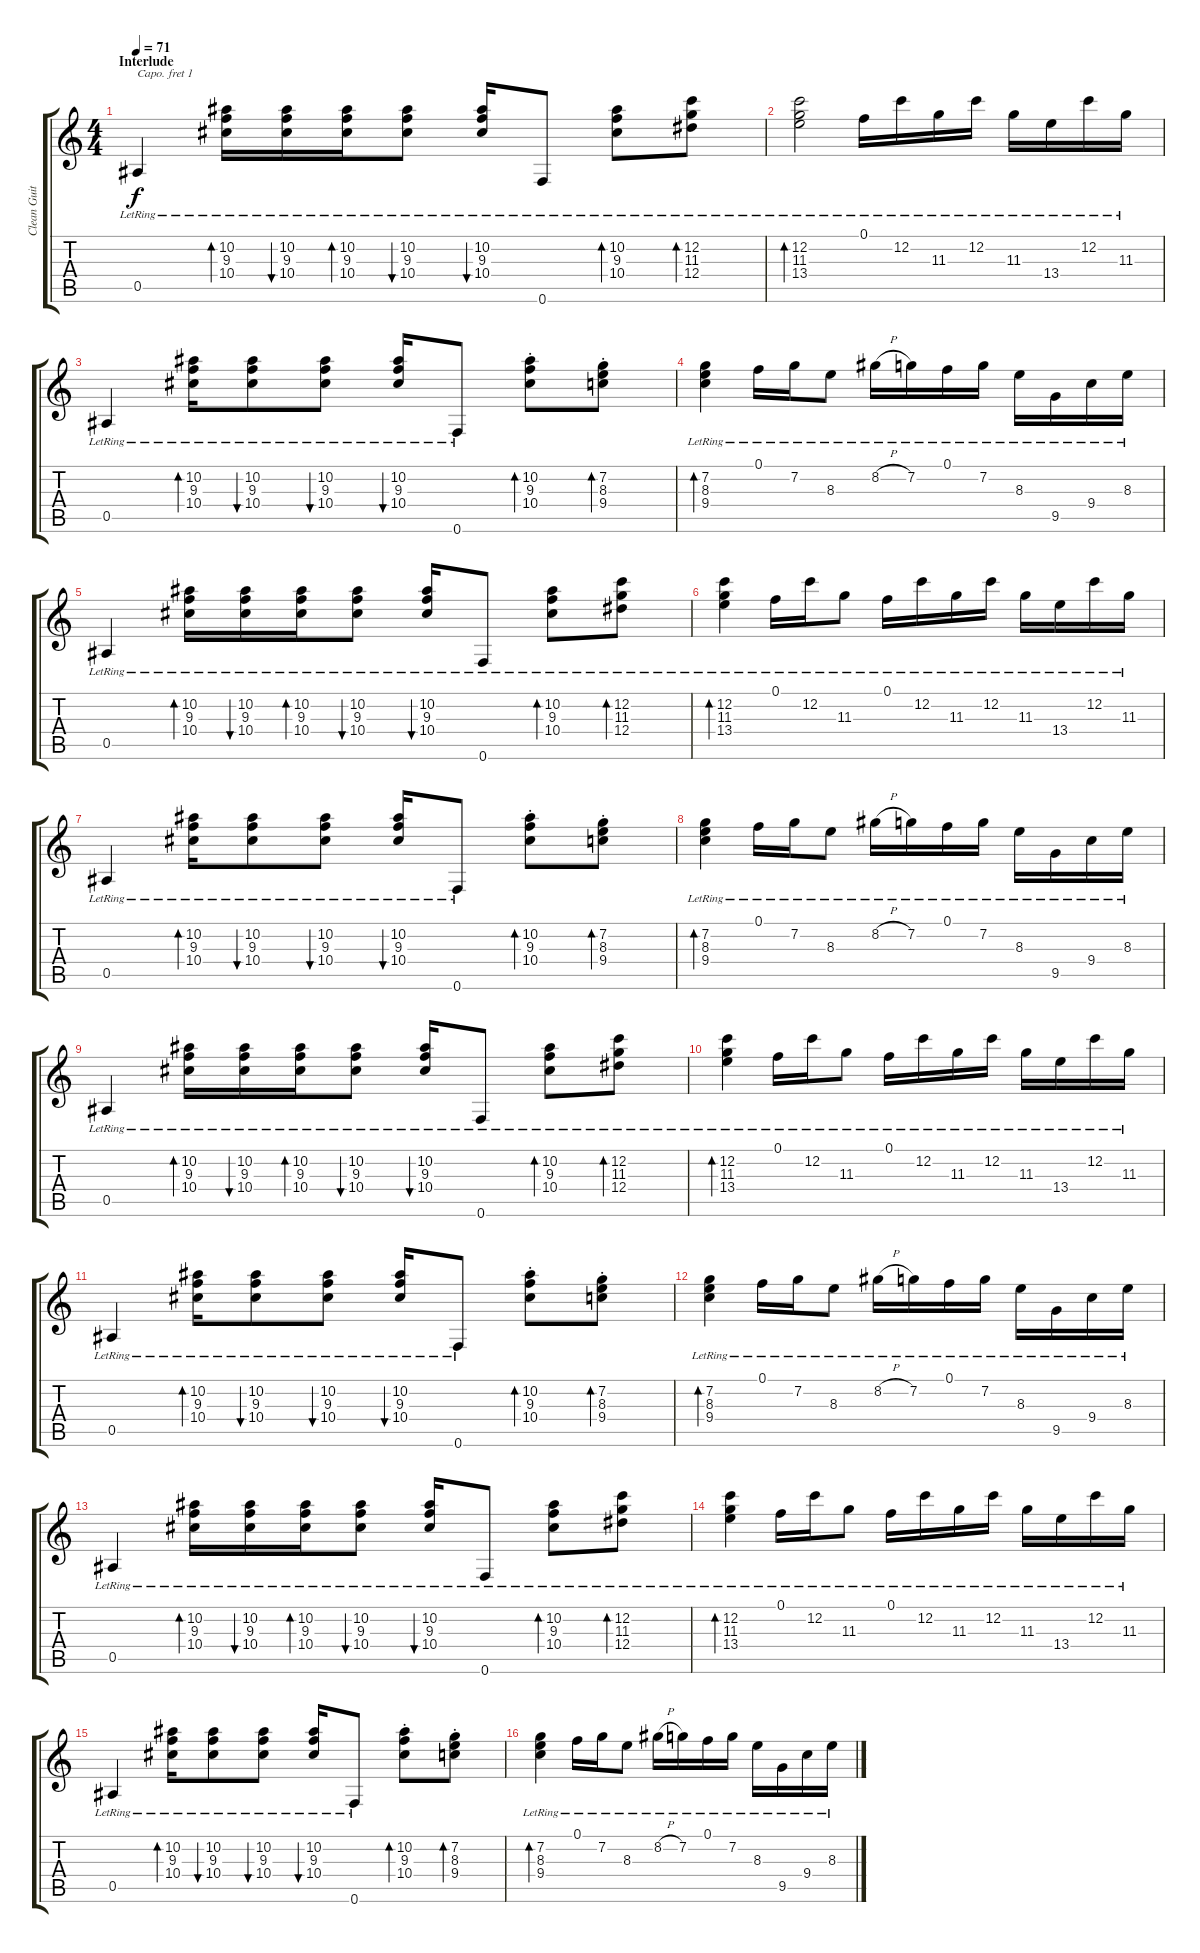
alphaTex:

\track ("Clean Guitar Left" "Clean Guit") {instrument electricguitarjazz}
\staff {score tabs}
\capo 1
\tuning (E4 B3 G3 D3 A2 E2) {hide}
\ts (4 4)
\section ("" "Interlude")
\tempo 71
\clef g2
\ks c
0.5{lr}.4{dy f} (10.2{lr} 9.3{lr} 10.4).16{bd 120} (10.2{lr} 9.3{lr} 10.4).16{bu 120} (10.2{lr} 9.3{lr} 10.4).16{bd 120} (10.2{lr} 9.3{lr} 10.4).8{bu 120} (10.2{lr} 9.3{lr} 10.4).16{bu 120} 0.6{lr}.8 (10.2{lr} 9.3{lr} 10.4{lr}).8{bd 120} (12.2{lr} 11.3{lr} 12.4{lr}).8{bd 120} |
(12.2{lr} 11.3{lr} 13.4{lr}).2{bd 120} 0.1{lr}.16 12.2{lr}.16 11.3{lr}.16 12.2{lr}.16 11.3{lr}.16 13.4{lr}.16 12.2{lr}.16 11.3{lr}.16 |
0.5{lr}.4 (10.2{lr} 9.3{lr} 10.4).16{bd 120} (10.2{lr} 9.3{lr} 10.4).8{bu 120} (10.2{lr} 9.3{lr} 10.4).8{bu 120} (10.2{lr} 9.3{lr} 10.4).16{bu 120} 0.6{lr}.8 (10.2{st} 9.3{st} 10.4{st}).8{bd 120} (7.2{st} 8.3{st} 9.4{st}).8{bd 120} |
(7.2{lr} 8.3{lr} 9.4{lr}).4{bd 120} 0.1{lr}.16 7.2{lr}.16 8.3{lr}.8 8.2{h lr}.16 7.2{lr}.16 0.1{lr}.16 7.2{lr}.16 8.3{lr}.16 9.5{lr}.16 9.4{lr}.16 8.3{lr}.16 |
0.5{lr}.4 (10.2{lr} 9.3{lr} 10.4).16{bd 120} (10.2{lr} 9.3{lr} 10.4).16{bu 120} (10.2{lr} 9.3{lr} 10.4).16{bd 120} (10.2{lr} 9.3{lr} 10.4).8{bu 120} (10.2{lr} 9.3{lr} 10.4).16{bu 120} 0.6{lr}.8 (10.2{lr} 9.3{lr} 10.4{lr}).8{bd 120} (12.2{lr} 11.3{lr} 12.4{lr}).8{bd 120} |
(12.2{lr} 11.3{lr} 13.4{lr}).4{bd 120} 0.1{lr}.16 12.2{lr}.16 11.3{lr}.8 0.1{lr}.16 12.2{lr}.16 11.3{lr}.16 12.2{lr}.16 11.3{lr}.16 13.4{lr}.16 12.2{lr}.16 11.3{lr}.16 |
0.5{lr}.4 (10.2{lr} 9.3{lr} 10.4).16{bd 120} (10.2{lr} 9.3{lr} 10.4).8{bu 120} (10.2{lr} 9.3{lr} 10.4).8{bu 120} (10.2{lr} 9.3{lr} 10.4).16{bu 120} 0.6{lr}.8 (10.2{st} 9.3{st} 10.4{st}).8{bd 120} (7.2{st} 8.3{st} 9.4{st}).8{bd 120} |
(7.2{lr} 8.3{lr} 9.4{lr}).4{bd 120} 0.1{lr}.16 7.2{lr}.16 8.3{lr}.8 8.2{h lr}.16 7.2{lr}.16 0.1{lr}.16 7.2{lr}.16 8.3{lr}.16 9.5{lr}.16 9.4{lr}.16 8.3{lr}.16 |
0.5{lr}.4 (10.2{lr} 9.3{lr} 10.4).16{bd 120} (10.2{lr} 9.3{lr} 10.4).16{bu 120} (10.2{lr} 9.3{lr} 10.4).16{bd 120} (10.2{lr} 9.3{lr} 10.4).8{bu 120} (10.2{lr} 9.3{lr} 10.4).16{bu 120} 0.6{lr}.8 (10.2{lr} 9.3{lr} 10.4{lr}).8{bd 120} (12.2{lr} 11.3{lr} 12.4{lr}).8{bd 120} |
(12.2{lr} 11.3{lr} 13.4{lr}).4{bd 120} 0.1{lr}.16 12.2{lr}.16 11.3{lr}.8 0.1{lr}.16 12.2{lr}.16 11.3{lr}.16 12.2{lr}.16 11.3{lr}.16 13.4{lr}.16 12.2{lr}.16 11.3{lr}.16 |
0.5{lr}.4 (10.2{lr} 9.3{lr} 10.4).16{bd 120} (10.2{lr} 9.3{lr} 10.4).8{bu 120} (10.2{lr} 9.3{lr} 10.4).8{bu 120} (10.2{lr} 9.3{lr} 10.4).16{bu 120} 0.6{lr}.8 (10.2{st} 9.3{st} 10.4{st}).8{bd 120} (7.2{st} 8.3{st} 9.4{st}).8{bd 120} |
(7.2{lr} 8.3{lr} 9.4{lr}).4{bd 120} 0.1{lr}.16 7.2{lr}.16 8.3{lr}.8 8.2{h lr}.16 7.2{lr}.16 0.1{lr}.16 7.2{lr}.16 8.3{lr}.16 9.5{lr}.16 9.4{lr}.16 8.3{lr}.16 |
0.5{lr}.4 (10.2{lr} 9.3{lr} 10.4).16{bd 120} (10.2{lr} 9.3{lr} 10.4).16{bu 120} (10.2{lr} 9.3{lr} 10.4).16{bd 120} (10.2{lr} 9.3{lr} 10.4).8{bu 120} (10.2{lr} 9.3{lr} 10.4).16{bu 120} 0.6{lr}.8 (10.2{lr} 9.3{lr} 10.4{lr}).8{bd 120} (12.2{lr} 11.3{lr} 12.4{lr}).8{bd 120} |
(12.2{lr} 11.3{lr} 13.4{lr}).4{bd 120} 0.1{lr}.16 12.2{lr}.16 11.3{lr}.8 0.1{lr}.16 12.2{lr}.16 11.3{lr}.16 12.2{lr}.16 11.3{lr}.16 13.4{lr}.16 12.2{lr}.16 11.3{lr}.16 |
0.5{lr}.4 (10.2{lr} 9.3{lr} 10.4).16{bd 120} (10.2{lr} 9.3{lr} 10.4).8{bu 120} (10.2{lr} 9.3{lr} 10.4).8{bu 120} (10.2{lr} 9.3{lr} 10.4).16{bu 120} 0.6{lr}.8 (10.2{st} 9.3{st} 10.4{st}).8{bd 120} (7.2{st} 8.3{st} 9.4{st}).8{bd 120} |
(7.2{lr} 8.3{lr} 9.4{lr}).4{bd 120} 0.1{lr}.16 7.2{lr}.16 8.3{lr}.8 8.2{h lr}.16 7.2{lr}.16 0.1{lr}.16 7.2{lr}.16 8.3{lr}.16 9.5{lr}.16 9.4{lr}.16 8.3{lr}.16
